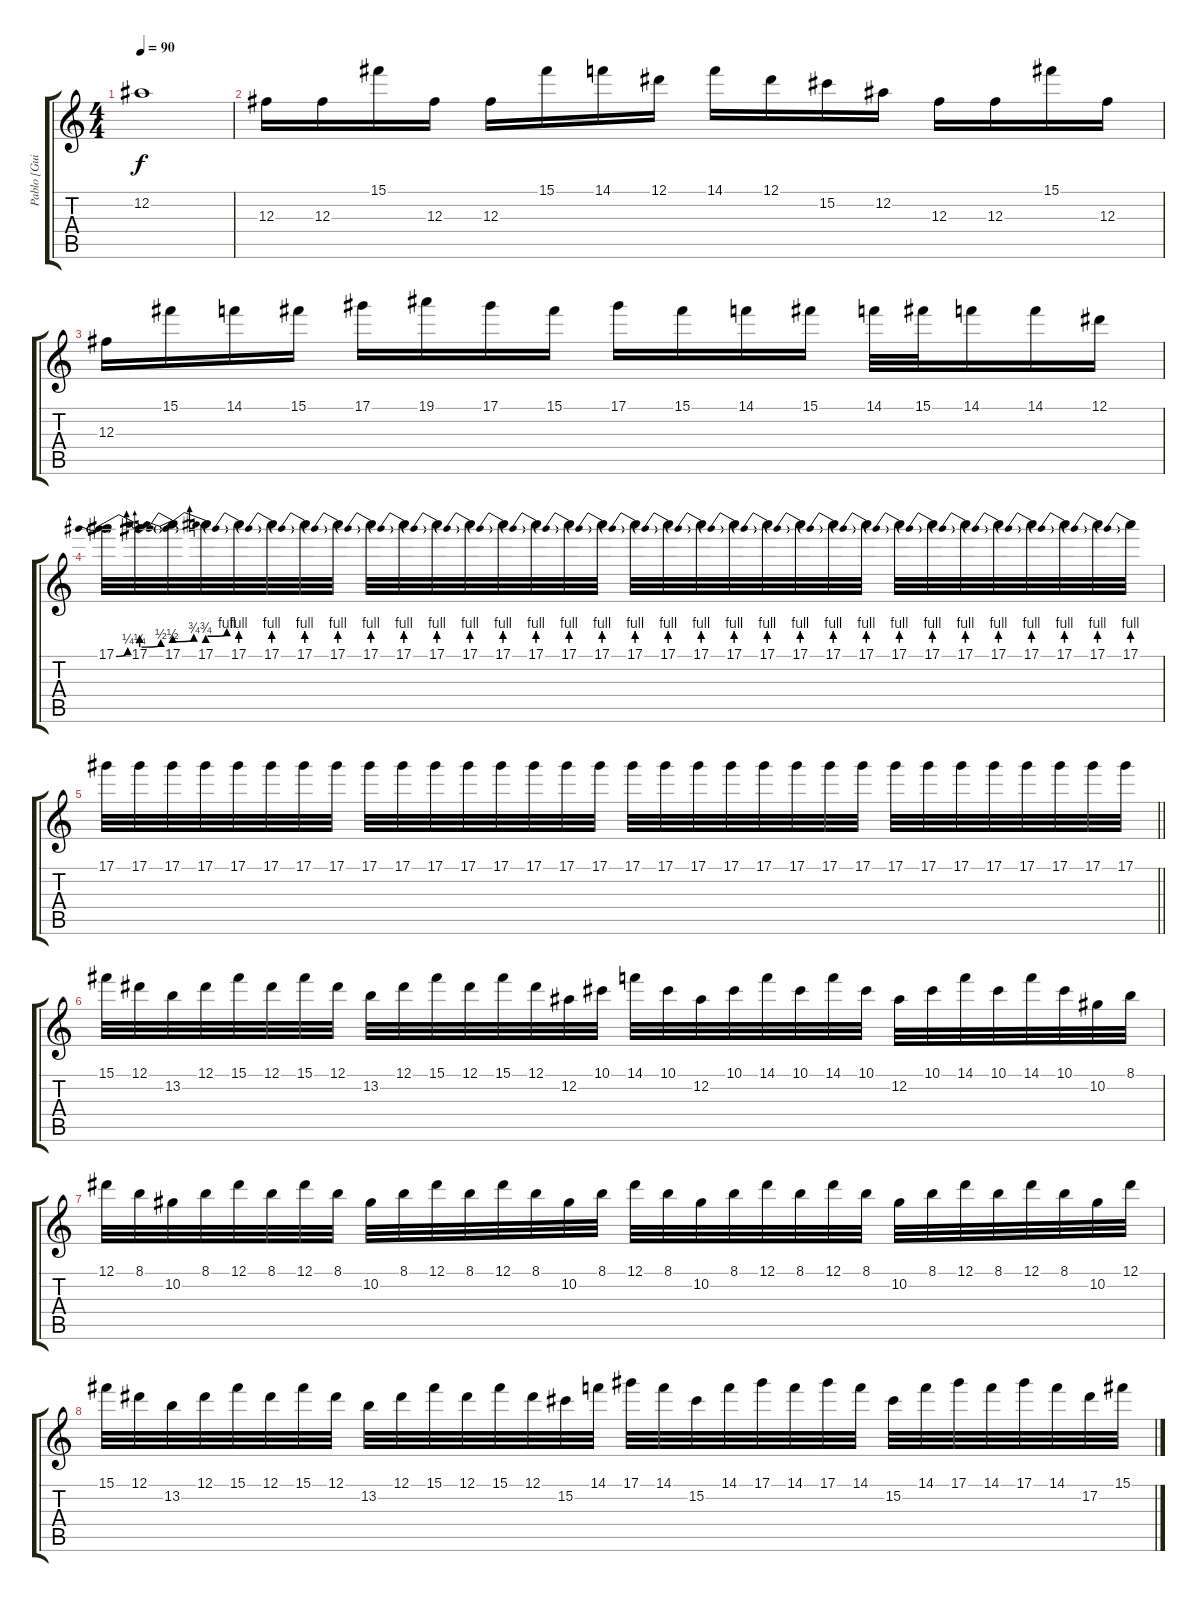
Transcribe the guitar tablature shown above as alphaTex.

\track ("Pablo [Guitar 1]" "Pablo [Gui") {instrument acousticguitarsteel}
\staff {score tabs}
\tuning (Eb4 Bb3 Gb3 Db3 Ab2 Eb2) {hide}
\ts (4 4)
\tempo 90
\clef g2
\ks c
12.2.1{dy f} |
12.3.16 12.3.16 15.1.16 12.3.16 12.3.16 15.1.16 14.1.16 12.1.16 14.1.16 12.1.16 15.2.16 12.2.16 12.3.16 12.3.16 15.1.16 12.3.16 |
12.3.16 15.1.16 14.1.16 15.1.16 17.1.16 19.1.16 17.1.16 15.1.16 17.1.16 15.1.16 14.1.16 15.1.16 14.1.32 15.1.32 14.1.16 14.1.16 12.1.16 |
17.1{be (bend 0 0 60 1)}.32 17.1{be (prebendbend 0 1 60 2)}.32 17.1{be (prebendbend 0 2 60 3)}.32 17.1{be (prebendbend 0 3 60 4)}.32 17.1{be (prebend 0 4 60 4)}.32 17.1{be (prebend 0 4 60 4)}.32 17.1{be (prebend 0 4 60 4)}.32 17.1{be (prebend 0 4 60 4)}.32 17.1{be (prebend 0 4 60 4)}.32 17.1{be (prebend 0 4 60 4)}.32 17.1{be (prebend 0 4 60 4)}.32 17.1{be (prebend 0 4 60 4)}.32 17.1{be (prebend 0 4 60 4)}.32 17.1{be (prebend 0 4 60 4)}.32 17.1{be (prebend 0 4 60 4)}.32 17.1{be (prebend 0 4 60 4)}.32 17.1{be (prebend 0 4 60 4)}.32 17.1{be (prebend 0 4 60 4)}.32 17.1{be (prebend 0 4 60 4)}.32 17.1{be (prebend 0 4 60 4)}.32 17.1{be (prebend 0 4 60 4)}.32 17.1{be (prebend 0 4 60 4)}.32 17.1{be (prebend 0 4 60 4)}.32 17.1{be (prebend 0 4 60 4)}.32 17.1{be (prebend 0 4 60 4)}.32 17.1{be (prebend 0 4 60 4)}.32 17.1{be (prebend 0 4 60 4)}.32 17.1{be (prebend 0 4 60 4)}.32 17.1{be (prebend 0 4 60 4)}.32 17.1{be (prebend 0 4 60 4)}.32 17.1{be (prebend 0 4 60 4)}.32 17.1{be (prebend 0 4 60 4)}.32 |
\barLineRight lightlight
17.1.32 17.1.32 17.1.32 17.1.32 17.1.32 17.1.32 17.1.32 17.1.32 17.1.32 17.1.32 17.1.32 17.1.32 17.1.32 17.1.32 17.1.32 17.1.32 17.1.32 17.1.32 17.1.32 17.1.32 17.1.32 17.1.32 17.1.32 17.1.32 17.1.32 17.1.32 17.1.32 17.1.32 17.1.32 17.1.32 17.1.32 17.1.32 |
15.1.32 12.1.32 13.2.32 12.1.32 15.1.32 12.1.32 15.1.32 12.1.32 13.2.32 12.1.32 15.1.32 12.1.32 15.1.32 12.1.32 12.2.32 10.1.32 14.1.32 10.1.32 12.2.32 10.1.32 14.1.32 10.1.32 14.1.32 10.1.32 12.2.32 10.1.32 14.1.32 10.1.32 14.1.32 10.1.32 10.2.32 8.1.32 |
12.1.32 8.1.32 10.2.32 8.1.32 12.1.32 8.1.32 12.1.32 8.1.32 10.2.32 8.1.32 12.1.32 8.1.32 12.1.32 8.1.32 10.2.32 8.1.32 12.1.32 8.1.32 10.2.32 8.1.32 12.1.32 8.1.32 12.1.32 8.1.32 10.2.32 8.1.32 12.1.32 8.1.32 12.1.32 8.1.32 10.2.32 12.1.32 |
15.1.32 12.1.32 13.2.32 12.1.32 15.1.32 12.1.32 15.1.32 12.1.32 13.2.32 12.1.32 15.1.32 12.1.32 15.1.32 12.1.32 15.2.32 14.1.32 17.1.32 14.1.32 15.2.32 14.1.32 17.1.32 14.1.32 17.1.32 14.1.32 15.2.32 14.1.32 17.1.32 14.1.32 17.1.32 14.1.32 17.2.32 15.1.32
